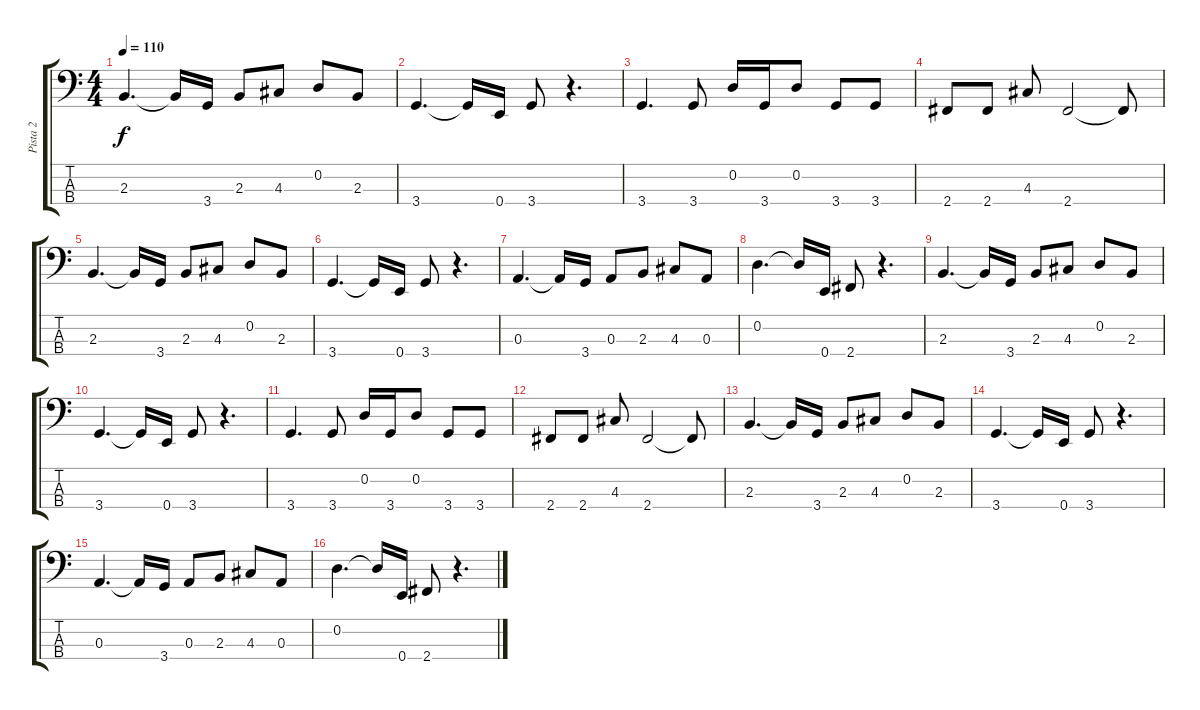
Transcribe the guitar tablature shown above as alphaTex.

\track ("Pista 2" "Pista 2") {instrument electricbassfinger}
\staff {score tabs}
\tuning (G2 D2 A1 E1) {hide}
\ts (4 4)
\tempo 110
\clef f4
\ks c
2.3.4{d dy f} 2.3{t}.16 3.4.16 2.3.8 4.3.8 0.2.8 2.3.8 |
3.4.4{d} 3.4{t}.16 0.4.16 3.4.8 r.4{d} |
3.4.4{d} 3.4.8 0.2.16 3.4.16 0.2.8 3.4.8 3.4.8 |
2.4.8 2.4.8 4.3.8 2.4.2 2.4{t}.8 |
2.3.4{d} 2.3{t}.16 3.4.16 2.3.8 4.3.8 0.2.8 2.3.8 |
3.4.4{d} 3.4{t}.16 0.4.16 3.4.8 r.4{d} |
0.3.4{d} 0.3{t}.16 3.4.16 0.3.8 2.3.8 4.3.8 0.3.8 |
0.2.4{d} 0.2{t}.16 0.4.16 2.4.8 r.4{d} |
2.3.4{d} 2.3{t}.16 3.4.16 2.3.8 4.3.8 0.2.8 2.3.8 |
3.4.4{d} 3.4{t}.16 0.4.16 3.4.8 r.4{d} |
3.4.4{d} 3.4.8 0.2.16 3.4.16 0.2.8 3.4.8 3.4.8 |
2.4.8 2.4.8 4.3.8 2.4.2 2.4{t}.8 |
2.3.4{d} 2.3{t}.16 3.4.16 2.3.8 4.3.8 0.2.8 2.3.8 |
3.4.4{d} 3.4{t}.16 0.4.16 3.4.8 r.4{d} |
0.3.4{d} 0.3{t}.16 3.4.16 0.3.8 2.3.8 4.3.8 0.3.8 |
0.2.4{d} 0.2{t}.16 0.4.16 2.4.8 r.4{d}
